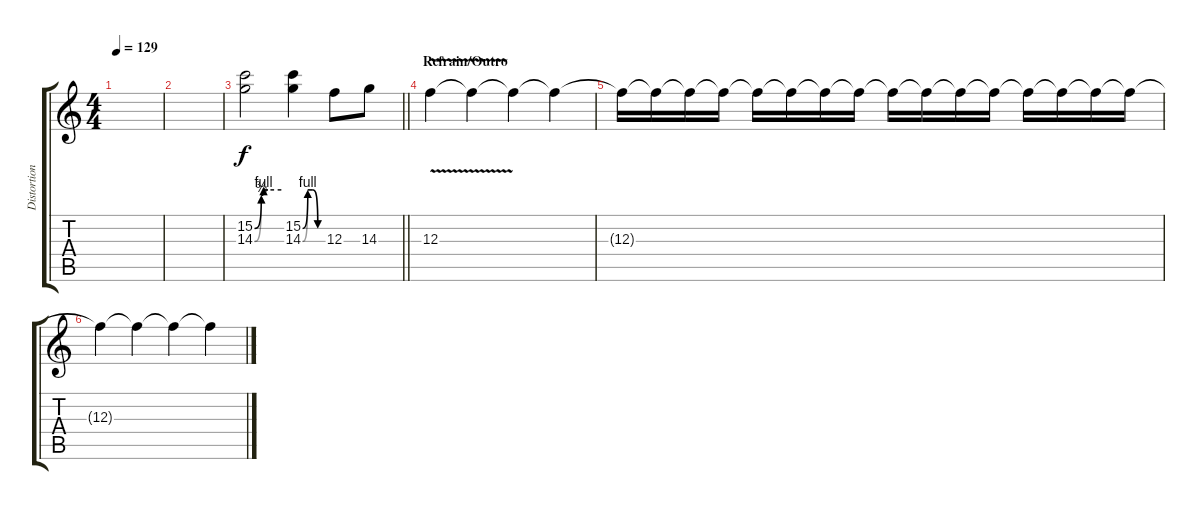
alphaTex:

\track ("Distortion Lead" "Distortion") {instrument distortionguitar}
\staff {score tabs}
\tuning (D4 A3 F3 C3 G2 D2) {hide}
\ts (4 4)
\tempo 129
\clef g2
\ks c
|
|
\barLineRight lightlight
(15.2{be (custom 0 0 15 3 20 4 30 4 60 4)} 14.3{be (custom 0 0 15 3 20 4 30 4 60 4)}).2 (15.2{be (custom 0 0 15 4 30 4 45 0 60 0)} 14.3{be (custom 0 0 15 4 30 4 46 0 60 0)}).4 12.3.8 14.3.8 |
\section ("" "Refrain/Outro")
12.3{v}.4 12.3{t}.4 12.3{t}.4 12.3{t}.4 |
12.3{t}.16{volume 0} 12.3{t}.16 12.3{t}.16 12.3{t}.16 12.3{t}.16 12.3{t}.16 12.3{t}.16 12.3{t}.16 12.3{t}.16 12.3{t}.16 12.3{t}.16 12.3{t}.16 12.3{t}.16 12.3{t}.16 12.3{t}.16 12.3{t}.16 |
12.3{t}.4 12.3{t}.4 12.3{t}.4 12.3{t}.4
